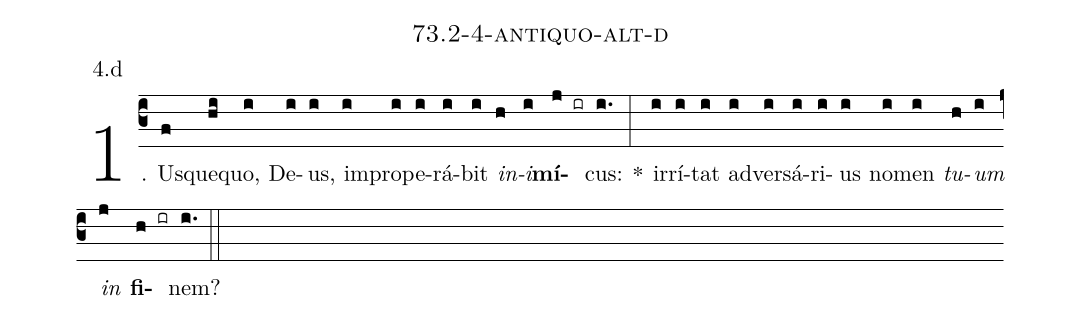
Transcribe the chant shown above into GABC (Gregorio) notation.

name: 73.2-4-antiquo-alt-d;
annotation: 4.d;
%%
(c3)1. Us(f)que(hi)quo,(i) De(i)us,(i) im(i)pro(i)pe(i)rá(i)bit(i) <i>in</i>(h)<i>i</i>(i)<b>mí</b>(j ir)cus:(i.) *(:) ir(i)rí(i)tat(i) ad(i)ver(i)sá(i)ri(i)us(i) no(i)men(i) <i>tu</i>(h)<i>um</i>(i) <i>in</i>(j) <b>fi</b>(h ir)nem?(i.) (::)


%E(i) u(h) o(i) u(j) a(h) e.(i.) (::)
